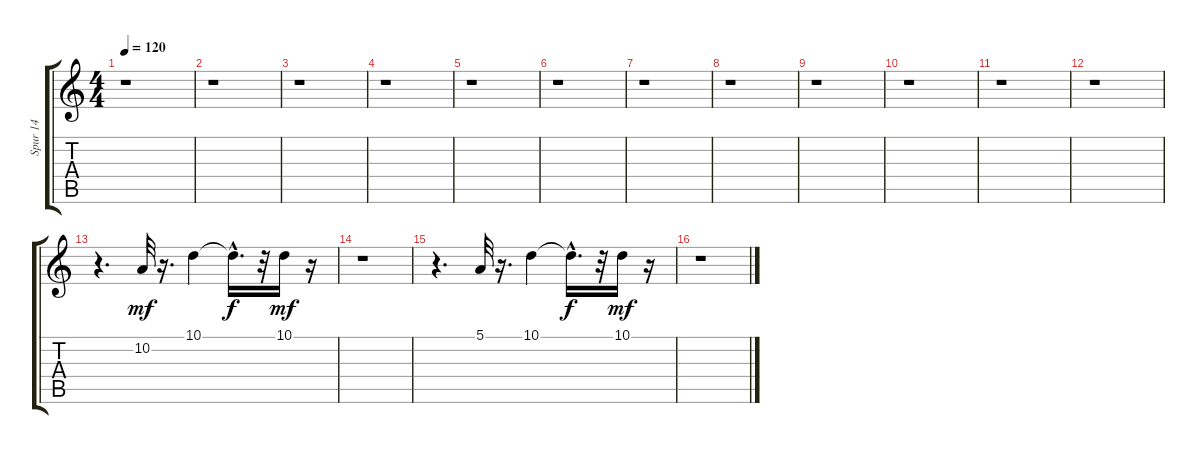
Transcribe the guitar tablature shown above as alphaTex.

\track ("Spur 14" "Spur 14") {instrument synthbrass1}
\staff {score tabs}
\tuning (E4 B3 G3 D3 A2 E2) {hide}
\ts (4 4)
\tempo 120
\clef g2
\ks c
r.1{dy mf} |
r.1 |
r.1 |
r.1 |
r.1 |
r.1 |
r.1 |
r.1 |
r.1 |
r.1 |
r.1 |
r.1 |
r.4{d} 10.2.32 r.16{d} 10.1.4 10.1{hac t}.16{d dy f} r.32 10.1.16{dy mf} r.16 |
r.1 |
r.4{d} 5.1.32 r.16{d} 10.1.4 10.1{hac t}.16{d dy f} r.32 10.1.16{dy mf} r.16 |
r.1
